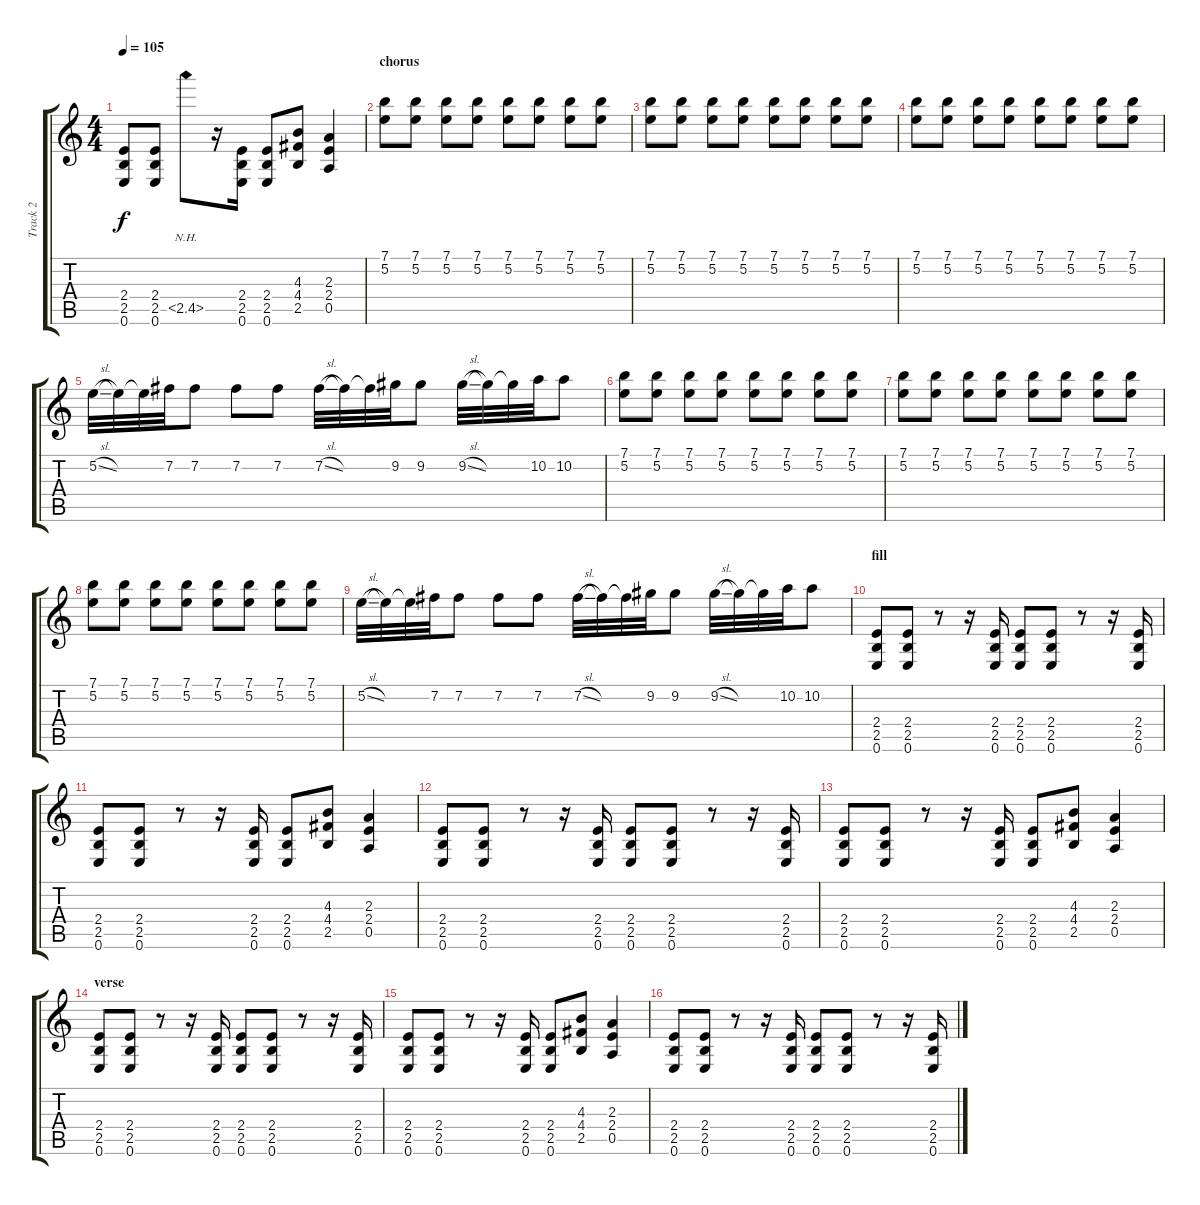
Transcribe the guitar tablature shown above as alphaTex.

\track ("Track 2" "Track 2") {instrument distortionguitar}
\staff {score tabs}
\tuning (E4 B3 G3 D3 A2 E2) {hide}
\ts (4 4)
\tempo 105
\clef g2
\ks c
(2.4 2.5 0.6).8{dy f} (2.4 2.5 0.6).8 2.5{nh}.8 r.16 (2.4 2.5 0.6).16 (2.4 2.5 0.6).8 (4.3 4.4 2.5).8 (2.3 2.4 0.5).4 |
\section ("" "chorus")
(7.1 5.2).8 (7.1 5.2).8 (7.1 5.2).8 (7.1 5.2).8 (7.1 5.2).8 (7.1 5.2).8 (7.1 5.2).8 (7.1 5.2).8 |
(7.1 5.2).8 (7.1 5.2).8 (7.1 5.2).8 (7.1 5.2).8 (7.1 5.2).8 (7.1 5.2).8 (7.1 5.2).8 (7.1 5.2).8 |
(7.1 5.2).8 (7.1 5.2).8 (7.1 5.2).8 (7.1 5.2).8 (7.1 5.2).8 (7.1 5.2).8 (7.1 5.2).8 (7.1 5.2).8 |
5.2{sl}.32 5.2{t}.32 5.2{t}.32 7.2.32 7.2.8 7.2.8 7.2.8 7.2{sl}.32 7.2{t}.32 7.2{t}.32 9.2.32 9.2.8 9.2{sl}.32 9.2{t}.32 9.2{t}.32 10.2.32 10.2.8 |
(7.1 5.2).8 (7.1 5.2).8 (7.1 5.2).8 (7.1 5.2).8 (7.1 5.2).8 (7.1 5.2).8 (7.1 5.2).8 (7.1 5.2).8 |
(7.1 5.2).8 (7.1 5.2).8 (7.1 5.2).8 (7.1 5.2).8 (7.1 5.2).8 (7.1 5.2).8 (7.1 5.2).8 (7.1 5.2).8 |
(7.1 5.2).8 (7.1 5.2).8 (7.1 5.2).8 (7.1 5.2).8 (7.1 5.2).8 (7.1 5.2).8 (7.1 5.2).8 (7.1 5.2).8 |
5.2{sl}.32 5.2{t}.32 5.2{t}.32 7.2.32 7.2.8 7.2.8 7.2.8 7.2{sl}.32 7.2{t}.32 7.2{t}.32 9.2.32 9.2.8 9.2{sl}.32 9.2{t}.32 9.2{t}.32 10.2.32 10.2.8 |
\section ("" "fill")
(2.4 2.5 0.6).8 (2.4 2.5 0.6).8 r.8 r.16 (2.4 2.5 0.6).16 (2.4 2.5 0.6).8 (2.4 2.5 0.6).8 r.8 r.16 (2.4 2.5 0.6).16 |
(2.4 2.5 0.6).8 (2.4 2.5 0.6).8 r.8 r.16 (2.4 2.5 0.6).16 (2.4 2.5 0.6).8 (4.3 4.4 2.5).8 (2.3 2.4 0.5).4 |
(2.4 2.5 0.6).8 (2.4 2.5 0.6).8 r.8 r.16 (2.4 2.5 0.6).16 (2.4 2.5 0.6).8 (2.4 2.5 0.6).8 r.8 r.16 (2.4 2.5 0.6).16 |
(2.4 2.5 0.6).8 (2.4 2.5 0.6).8 r.8 r.16 (2.4 2.5 0.6).16 (2.4 2.5 0.6).8 (4.3 4.4 2.5).8 (2.3 2.4 0.5).4 |
\section ("" "verse")
(2.4 2.5 0.6).8 (2.4 2.5 0.6).8 r.8 r.16 (2.4 2.5 0.6).16 (2.4 2.5 0.6).8 (2.4 2.5 0.6).8 r.8 r.16 (2.4 2.5 0.6).16 |
(2.4 2.5 0.6).8 (2.4 2.5 0.6).8 r.8 r.16 (2.4 2.5 0.6).16 (2.4 2.5 0.6).8 (4.3 4.4 2.5).8 (2.3 2.4 0.5).4 |
(2.4 2.5 0.6).8 (2.4 2.5 0.6).8 r.8 r.16 (2.4 2.5 0.6).16 (2.4 2.5 0.6).8 (2.4 2.5 0.6).8 r.8 r.16 (2.4 2.5 0.6).16
